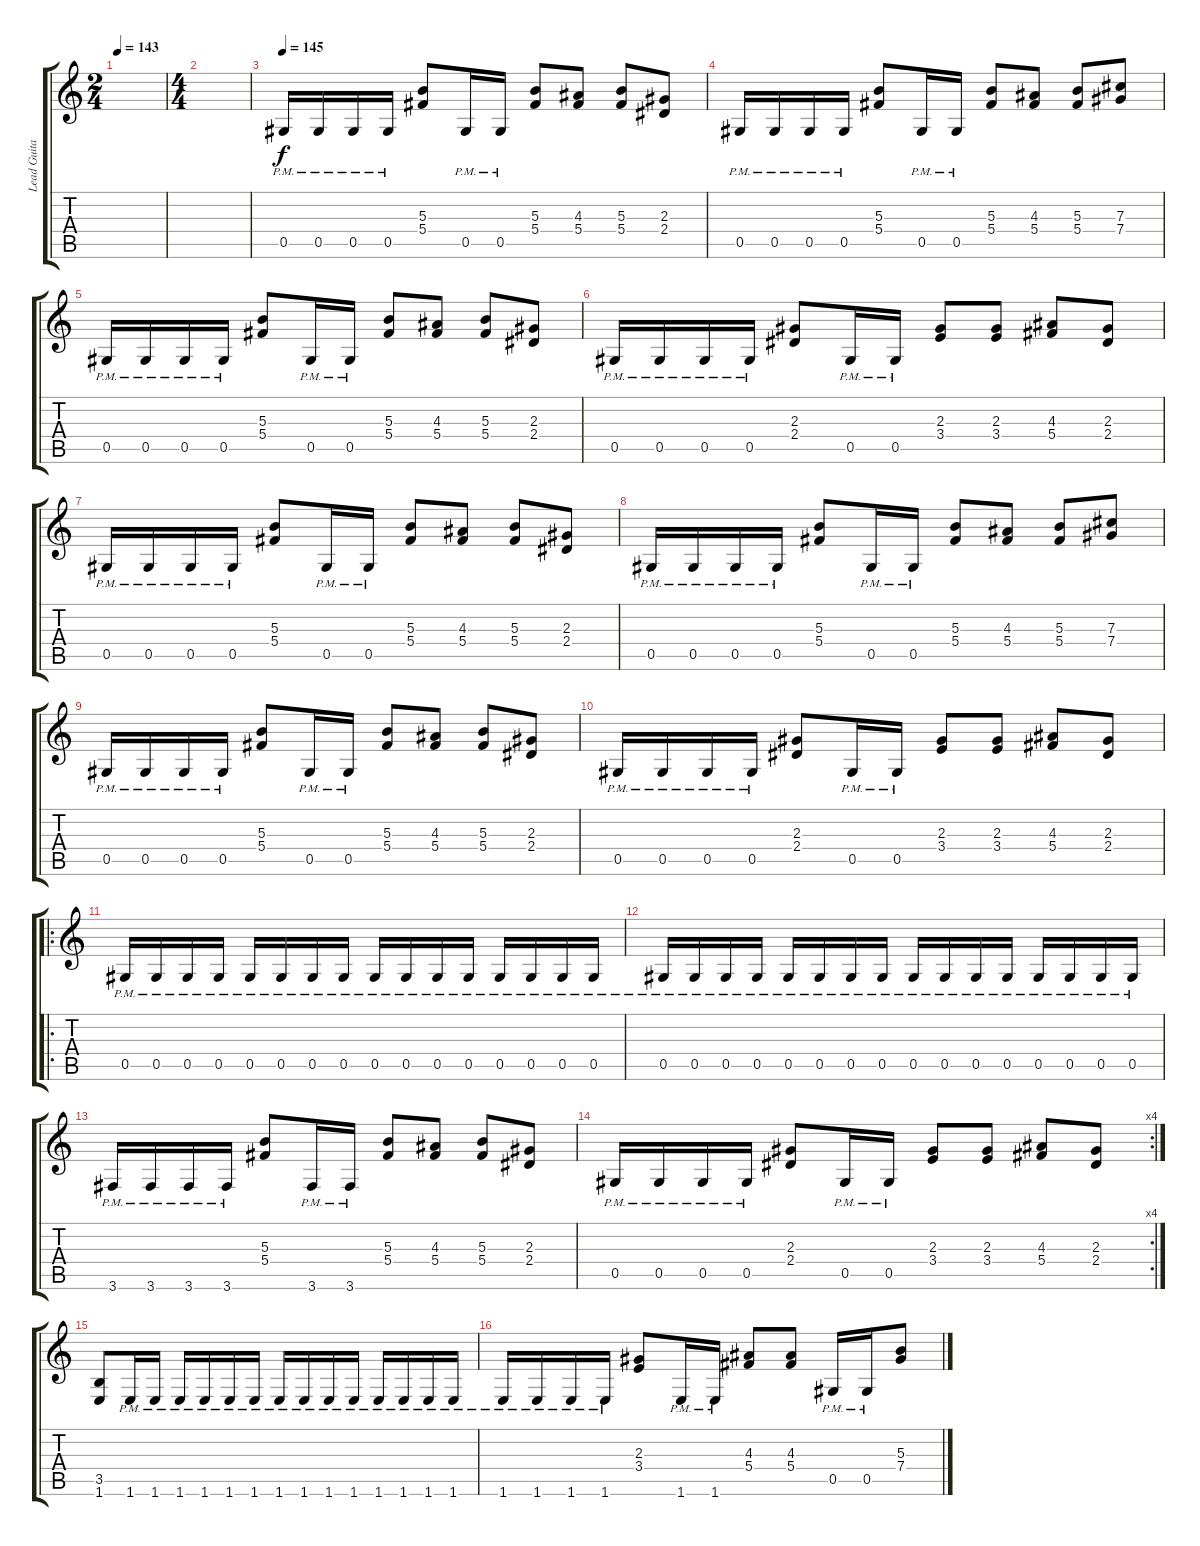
\track ("Lead Guitar" "Lead Guita") {instrument distortionguitar}
\staff {score tabs}
\tuning (Eb4 Bb3 Gb3 Db3 Ab2 Eb2) {hide}
\ts (2 4)
\tempo 143
\clef g2
\ks c
|
\ts (4 4)
|
\tempo 145
0.5{pm}.16 0.5{pm}.16 0.5{pm}.16 0.5{pm}.16 (5.3 5.4).8 0.5{pm}.16 0.5{pm}.16 (5.3 5.4).8 (4.3 5.4).8 (5.3 5.4).8 (2.3 2.4).8 |
0.5{pm}.16 0.5{pm}.16 0.5{pm}.16 0.5{pm}.16 (5.3 5.4).8 0.5{pm}.16 0.5{pm}.16 (5.3 5.4).8 (4.3 5.4).8 (5.3 5.4).8 (7.3 7.4).8 |
0.5{pm}.16 0.5{pm}.16 0.5{pm}.16 0.5{pm}.16 (5.3 5.4).8 0.5{pm}.16 0.5{pm}.16 (5.3 5.4).8 (4.3 5.4).8 (5.3 5.4).8 (2.3 2.4).8 |
0.5{pm}.16 0.5{pm}.16 0.5{pm}.16 0.5{pm}.16 (2.3 2.4).8 0.5{pm}.16 0.5{pm}.16 (2.3 3.4).8 (2.3 3.4).8 (4.3 5.4).8 (2.3 2.4).8 |
0.5{pm}.16 0.5{pm}.16 0.5{pm}.16 0.5{pm}.16 (5.3 5.4).8 0.5{pm}.16 0.5{pm}.16 (5.3 5.4).8 (4.3 5.4).8 (5.3 5.4).8 (2.3 2.4).8 |
0.5{pm}.16 0.5{pm}.16 0.5{pm}.16 0.5{pm}.16 (5.3 5.4).8 0.5{pm}.16 0.5{pm}.16 (5.3 5.4).8 (4.3 5.4).8 (5.3 5.4).8 (7.3 7.4).8 |
0.5{pm}.16 0.5{pm}.16 0.5{pm}.16 0.5{pm}.16 (5.3 5.4).8 0.5{pm}.16 0.5{pm}.16 (5.3 5.4).8 (4.3 5.4).8 (5.3 5.4).8 (2.3 2.4).8 |
0.5{pm}.16 0.5{pm}.16 0.5{pm}.16 0.5{pm}.16 (2.3 2.4).8 0.5{pm}.16 0.5{pm}.16 (2.3 3.4).8 (2.3 3.4).8 (4.3 5.4).8 (2.3 2.4).8 |
\ro
0.5{pm}.16 0.5{pm}.16 0.5{pm}.16 0.5{pm}.16 0.5{pm}.16 0.5{pm}.16 0.5{pm}.16 0.5{pm}.16 0.5{pm}.16 0.5{pm}.16 0.5{pm}.16 0.5{pm}.16 0.5{pm}.16 0.5{pm}.16 0.5{pm}.16 0.5{pm}.16 |
0.5{pm}.16 0.5{pm}.16 0.5{pm}.16 0.5{pm}.16 0.5{pm}.16 0.5{pm}.16 0.5{pm}.16 0.5{pm}.16 0.5{pm}.16 0.5{pm}.16 0.5{pm}.16 0.5{pm}.16 0.5{pm}.16 0.5{pm}.16 0.5{pm}.16 0.5{pm}.16 |
3.6{pm}.16 3.6{pm}.16 3.6{pm}.16 3.6{pm}.16 (5.3 5.4).8 3.6{pm}.16 3.6{pm}.16 (5.3 5.4).8 (4.3 5.4).8 (5.3 5.4).8 (2.3 2.4).8 |
\rc 4
0.5{pm}.16 0.5{pm}.16 0.5{pm}.16 0.5{pm}.16 (2.3 2.4).8 0.5{pm}.16 0.5{pm}.16 (2.3 3.4).8 (2.3 3.4).8 (4.3 5.4).8 (2.3 2.4).8 |
(3.5 1.6).8 1.6{pm}.16 1.6{pm}.16 1.6{pm}.16 1.6{pm}.16 1.6{pm}.16 1.6{pm}.16 1.6{pm}.16 1.6{pm}.16 1.6{pm}.16 1.6{pm}.16 1.6{pm}.16 1.6{pm}.16 1.6{pm}.16 1.6{pm}.16 |
1.6{pm}.16 1.6{pm}.16 1.6{pm}.16 1.6{pm}.16 (2.3 3.4).8 1.6{pm}.16 1.6{pm}.16 (4.3 5.4).8 (4.3 5.4).8 0.5{pm}.16 0.5{pm}.16 (5.3 7.4).8
